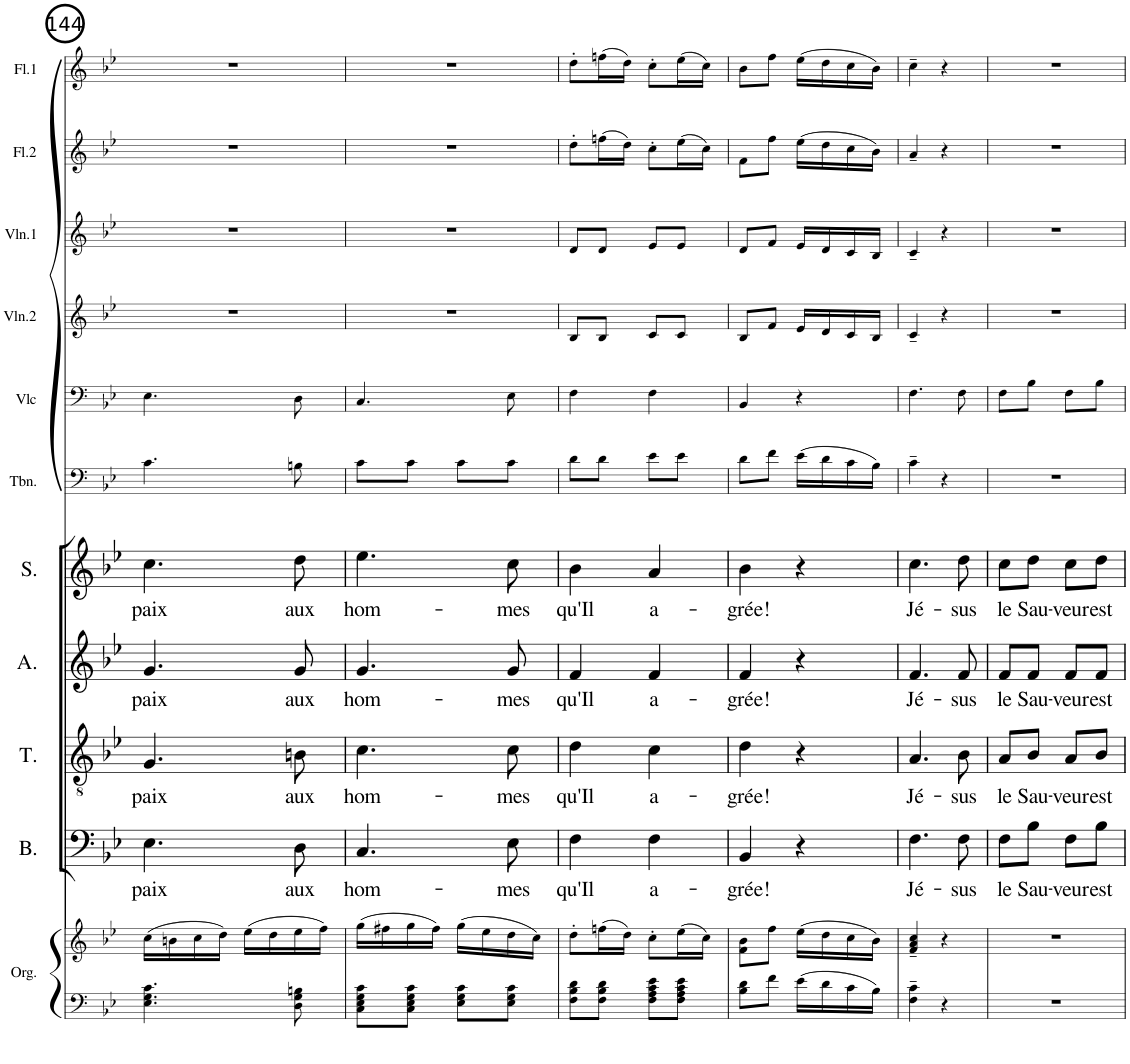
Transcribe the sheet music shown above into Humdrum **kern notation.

**kern	**kern	**kern	**text	**kern	**text	**kern	**text	**kern	**text	**kern	**kern	**kern	**kern	**kern	**kern
*part11	*part11	*part10	*part10	*part9	*part9	*part8	*part8	*part7	*part7	*part6	*part5	*part4	*part3	*part2	*part1
*staff12	*staff11	*staff10	*staff10	*staff9	*staff9	*staff8	*staff8	*staff7	*staff7	*staff6	*staff5	*staff4	*staff3	*staff2	*staff1
*I"Orgue	*	*I"Bass	*	*I"Ténor	*	*I"Alto	*	*I"Soprano	*	*I"Trombone	*I"Violoncelle	*I"Violon 2	*I"Violon 1	*I"Flûte 2	*I"Flûte 1
*I'Org.	*	*I'B.	*	*I'T.	*	*I'A.	*	*I'S.	*	*I'Tbn.	*I'Vlc	*I'Vln.2	*I'Vln.1	*I'Fl.2	*I'Fl.1
!!LO:PB:g=z
*clefF4	*clefG2	*clefF4	*	*clefGv2	*	*clefG2	*	*clefG2	*	*clefF4	*clefF4	*clefG2	*clefG2	*clefG2	*clefG2
*k[b-e-]	*k[b-e-]	*k[b-e-]	*	*k[b-e-]	*	*k[b-e-]	*	*k[b-e-]	*	*k[b-e-]	*k[b-e-]	*k[b-e-]	*k[b-e-]	*k[b-e-]	*k[b-e-]
*M2/4	*M2/4	*M2/4	*	*M2/4	*	*M2/4	*	*M2/4	*	*M2/4	*M2/4	*M2/4	*M2/4	*M2/4	*M2/4
=144	=144	=144	=144	=144	=144	=144	=144	=144	=144	=144	=144	=144	=144	=144	=144
!	!	!	!LO:LY:b	!	!LO:LY:b	!	!LO:LY:b	!	!LO:LY:b	!	!	!	!	!	!
4.E-\ 4.G\ 4.c\	(16cc\LL	4.E-\	paix	4.G/	paix	4.g/	paix	4.cc\	paix	4.c\	4.E-\	2r	2r	2r	2r
.	16bn\	.	.	.	.	.	.	.	.	.	.	.	.	.	.
.	16cc\	.	.	.	.	.	.	.	.	.	.	.	.	.	.
.	16dd\JJ)	.	.	.	.	.	.	.	.	.	.	.	.	.	.
.	(16ee-\LL	.	.	.	.	.	.	.	.	.	.	.	.	.	.
.	16dd\	.	.	.	.	.	.	.	.	.	.	.	.	.	.
!	!	!	!LO:LY:b	!	!LO:LY:b	!	!LO:LY:b	!	!LO:LY:b	!	!	!	!	!	!
8D\ 8G\ 8Bn\	16ee-\	8D\	aux	8Bn\	aux	8g/	aux	8dd\	aux	8Bn\	8D\	.	.	.	.
.	16ff\JJ)	.	.	.	.	.	.	.	.	.	.	.	.	.	.
=145	=145	=145	=145	=145	=145	=145	=145	=145	=145	=145	=145	=145	=145	=145	=145
!	!	!	!LO:LY:b	!	!LO:LY:b	!	!LO:LY:b	!	!LO:LY:b	!	!	!	!	!	!
8C\ 8E-\ 8G\ 8c\L	(16gg\LL	4.C/	hom-	4.c\	hom-	4.g/	hom-	4.ee-\	hom-	8c\L	4.C/	2r	2r	2r	2r
.	16ff#X\	.	.	.	.	.	.	.	.	.	.	.	.	.	.
8C\ 8E-\ 8G\ 8c\J	16gg\	.	.	.	.	.	.	.	.	8c\J	.	.	.	.	.
.	16ff#\JJ)	.	.	.	.	.	.	.	.	.	.	.	.	.	.
8E-\ 8G\ 8c\L	(16gg\LL	.	.	.	.	.	.	.	.	8c\L	.	.	.	.	.
.	16ee-\	.	.	.	.	.	.	.	.	.	.	.	.	.	.
!	!	!	!LO:LY:b	!	!LO:LY:b	!	!LO:LY:b	!	!LO:LY:b	!	!	!	!	!	!
8E-\ 8G\ 8c\J	16dd\	8E-\	-mes	8c\	-mes	8g/	-mes	8cc\	-mes	8c\J	8E-\	.	.	.	.
.	16cc\JJ)	.	.	.	.	.	.	.	.	.	.	.	.	.	.
=146	=146	=146	=146	=146	=146	=146	=146	=146	=146	=146	=146	=146	=146	=146	=146
!	!	!	!LO:LY:b	!	!LO:LY:b	!	!LO:LY:b	!	!LO:LY:b	!	!	!	!	!	!
8F\ 8B-\ 8d\L	8dd'\L	4F\	qu'Il	4d\	qu'Il	4f/	qu'Il	4b-\	qu'Il	8d\L	4F\	8B-/L	8d/L	8dd'\L	8dd'\L
8F\ 8B-\ 8d\J	(16ffn\L	.	.	.	.	.	.	.	.	8d\J	.	8B-/J	8d/J	(16ffn\L	(16ffn\L
.	16dd\JJ)	.	.	.	.	.	.	.	.	.	.	.	.	16dd\JJ)	16dd\JJ)
!	!	!	!LO:LY:b	!	!LO:LY:b	!	!LO:LY:b	!	!LO:LY:b	!	!	!	!	!	!
8F\ 8A\ 8c\ 8e-\L	8cc'\L	4F\	a-	4c\	a-	4f/	a-	4a/	a-	8e-\L	4F\	8c/L	8e-/L	8cc'\L	8cc'\L
8F\ 8A\ 8c\ 8e-\J	(16ee-\L	.	.	.	.	.	.	.	.	8e-\J	.	8c/J	8e-/J	(16ee-\L	(16ee-\L
.	16cc\JJ)	.	.	.	.	.	.	.	.	.	.	.	.	16cc\JJ)	16cc\JJ)
=147	=147	=147	=147	=147	=147	=147	=147	=147	=147	=147	=147	=147	=147	=147	=147
!	!	!	!LO:LY:b	!	!LO:LY:b	!	!LO:LY:b	!	!LO:LY:b	!	!	!	!	!	!
8B-\ 8d\L	8f\ 8b-\L	4BB-/	-grée!	4d\	-grée!	4f/	-grée!	4b-\	-grée!	8d\L	4BB-/	8B-/L	8d/L	8f\L	8b-\L
8f\J	8ff\J	.	.	.	.	.	.	.	.	8f\J	.	8f/J	8f/J	8ff\J	8ff\J
16e-\LL	(16ee-\LL	4r	.	4r	.	4r	.	4r	.	(16e-\LL	4r	16e-/LL	16e-/LL	(16ee-\LL	(16ee-\LL
16d\	16dd\	.	.	.	.	.	.	.	.	16d\	.	16d/	16d/	16dd\	16dd\
16c\	16cc\	.	.	.	.	.	.	.	.	16c\	.	16c/	16c/	16cc\	16cc\
16B-\JJ	16b-\JJ)	.	.	.	.	.	.	.	.	16B-\JJ)	.	16B-/JJ	16B-/JJ	16b-\JJ)	16b-\JJ)
=148	=148	=148	=148	=148	=148	=148	=148	=148	=148	=148	=148	=148	=148	=148	=148
!	!	!	!LO:LY:b	!	!LO:LY:b	!	!LO:LY:b	!	!LO:LY:b	!	!	!	!	!	!
4F\~ 4c\~	4f/~ 4a/~ 4cc/~	4.F\	Jé-	4.A/	Jé-	4.f/	Jé-	4.cc\	Jé-	4c~\	4.F\	4c~/	4c~/	4a~/	4cc~\
4r	4r	.	.	.	.	.	.	.	.	4r	.	4r	4r	4r	4r
!	!	!	!LO:LY:b	!	!LO:LY:b	!	!LO:LY:b	!	!LO:LY:b	!	!	!	!	!	!
.	.	8F\	-sus	8B-\	-sus	8f/	-sus	8dd\	-sus	.	8F\	.	.	.	.
=149	=149	=149	=149	=149	=149	=149	=149	=149	=149	=149	=149	=149	=149	=149	=149
!	!	!	!LO:LY:b	!	!LO:LY:b	!	!LO:LY:b	!	!LO:LY:b	!	!	!	!	!	!
2r	2r	8F\L	le	8A/L	le	8f/L	le	8cc\L	le	2r	8F\L	2r	2r	2r	2r
!	!	!	!LO:LY:b	!	!LO:LY:b	!	!LO:LY:b	!	!LO:LY:b	!	!	!	!	!	!
.	.	8B-\J	Sau-	8B-/J	Sau-	8f/J	Sau-	8dd\J	Sau-	.	8B-\J	.	.	.	.
!	!	!	!LO:LY:b	!	!LO:LY:b	!	!LO:LY:b	!	!LO:LY:b	!	!	!	!	!	!
.	.	8F\L	-veur	8A/L	-veur	8f/L	-veur	8cc\L	-veur	.	8F\L	.	.	.	.
!	!	!	!LO:LY:b	!	!LO:LY:b	!	!LO:LY:b	!	!LO:LY:b	!	!	!	!	!	!
.	.	8B-\J	est	8B-/J	est	8f/J	est	8dd\J	est	.	8B-\J	.	.	.	.
=	=	=	=	=	=	=	=	=	=	=	=	=	=	=	=
*-	*-	*-	*-	*-	*-	*-	*-	*-	*-	*-	*-	*-	*-	*-	*-
